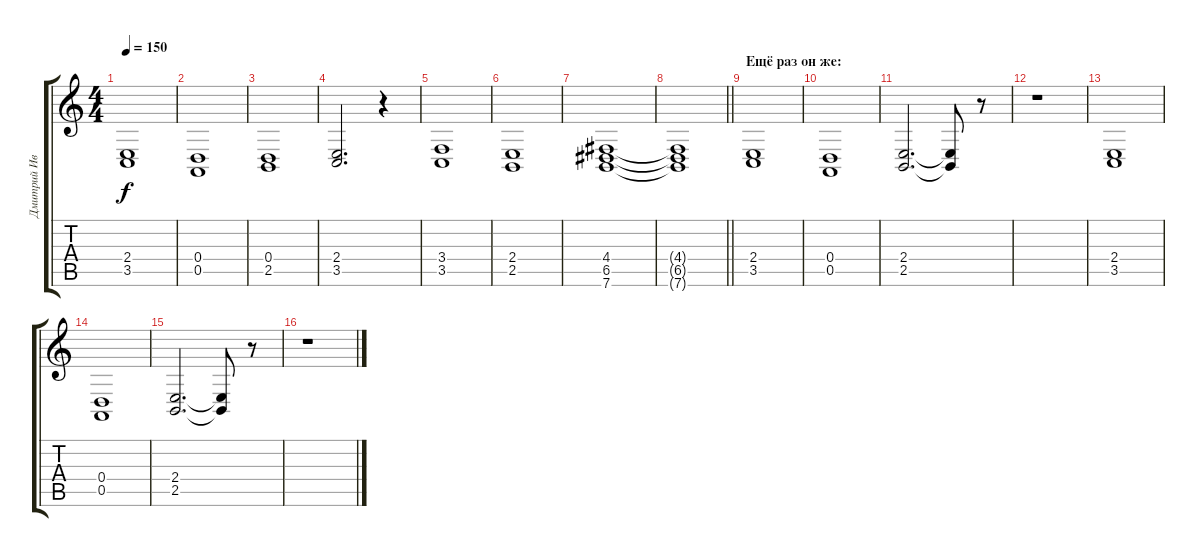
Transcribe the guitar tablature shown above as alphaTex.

\track ("Дмитрий Иванов" "Дмитрий Ив") {instrument stringensemble2}
\staff {score tabs}
\tuning (E4 B3 G3 D3 A2 E2) {hide}
\ts (4 4)
\tempo 150
\clef g2
\ks c
(2.4 3.5).1{dy f} |
(0.4 0.5).1 |
(0.4 2.5).1 |
(2.4 3.5).2{d} r.4 |
(3.4 3.5).1 |
(2.4 2.5).1 |
(4.4 6.5 7.6).1 |
\barLineRight lightlight
(4.4{t} 6.5{t} 7.6{t}).1 |
\section ("" "Ещё раз он же:")
(2.4 3.5).1 |
(0.4 0.5).1 |
(2.4 2.5).2{d} (2.4{t} 2.5{t}).8 r.8 |
r.1 |
(2.4 3.5).1 |
(0.4 0.5).1 |
(2.4 2.5).2{d} (2.4{t} 2.5{t}).8 r.8 |
r.1
